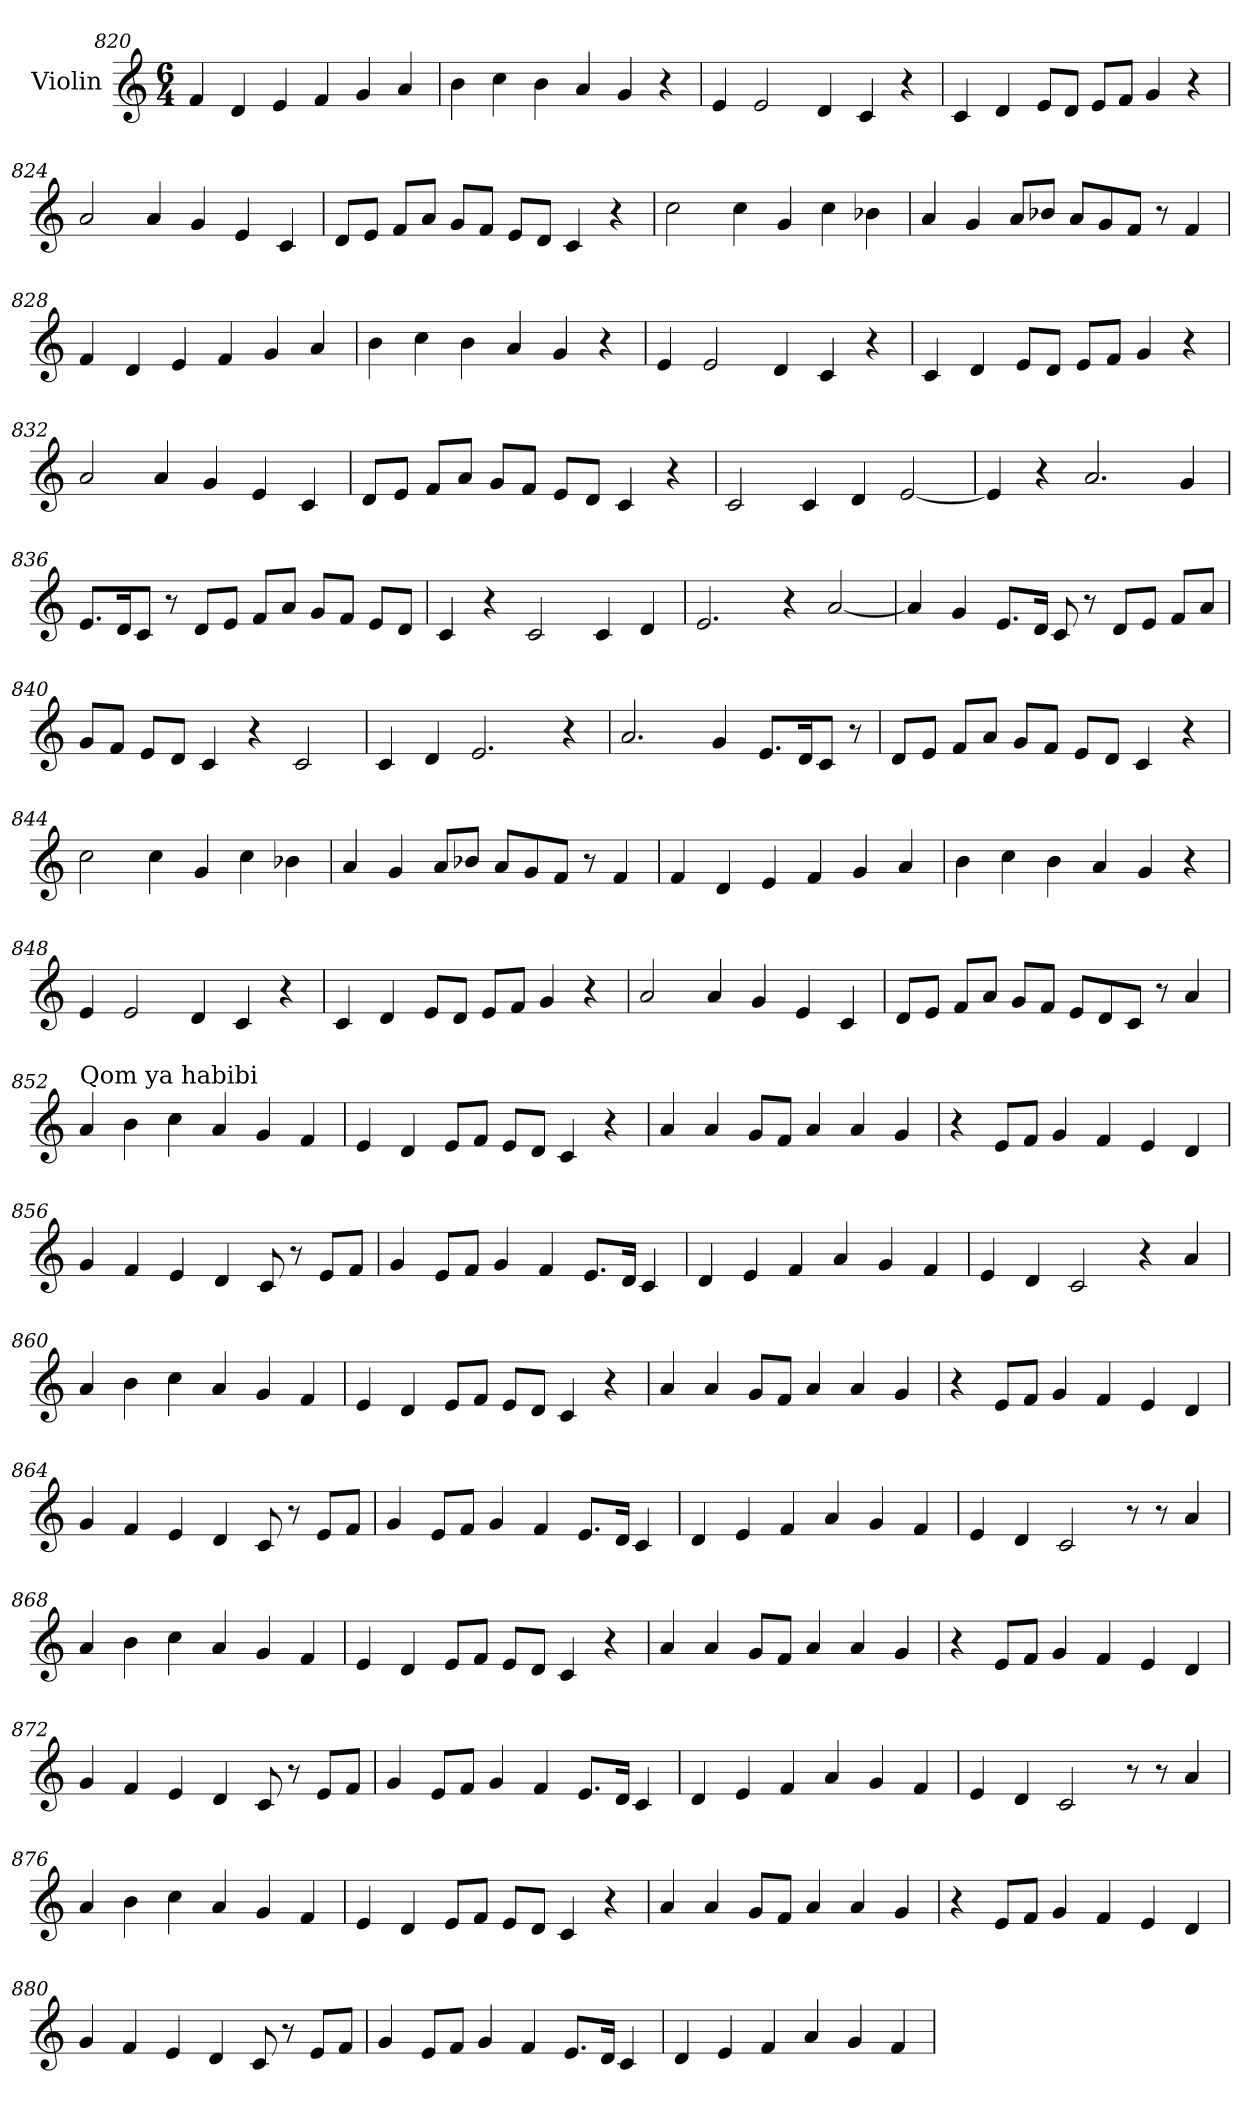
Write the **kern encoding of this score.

**kern
*part1
*staff1
*I"Violin
*clefG2
*k[]
*M6/4
=820
4f/
4d/
4e/
4f/
4g/
4a/
=821
4b\
4cc\
4b\
4a/
4g/
4r
=822
4e/
2e/
4d/
4c/
4r
!!LO:LB:g=z
=823
4c/
4d/
8e/L
8d/J
8e/L
8f/J
4g/
4r
=824
2a/
4a/
4g/
4e/
4c/
=825
8d/L
8e/J
8f/L
8a/J
8g/L
8f/J
8e/L
8d/J
4c/
4r
=826
2cc\
4cc\
4g/
4cc\
4b-X\
!!LO:LB:g=z
=827
4a/
4g/
8a/L
8b-X/J
8a/L
8g/
8f/J
8r
4f/
=828
4f/
4d/
4e/
4f/
4g/
4a/
=829
4b\
4cc\
4b\
4a/
4g/
4r
=830
4e/
2e/
4d/
4c/
4r
!!LO:LB:g=z
=831
4c/
4d/
8e/L
8d/J
8e/L
8f/J
4g/
4r
=832
2a/
4a/
4g/
4e/
4c/
=833
8d/L
8e/J
8f/L
8a/J
8g/L
8f/J
8e/L
8d/J
4c/
4r
=834
2c/
4c/
4d/
[2e/
!!LO:LB:g=z
=835
4e/]
4r
2.a/
4g/
=836
8.e/L
16d/K
8c/J
8r
8d/L
8e/J
8f/L
8a/J
8g/L
8f/J
8e/L
8d/J
=837
4c/
4r
2c/
4c/
4d/
=838
2.e/
4r
[2a/
!!LO:PB:g=z
=839
4a/]
4g/
8.e/L
16d/Jk
8c/
8r
8d/L
8e/J
8f/L
8a/J
=840
8g/L
8f/J
8e/L
8d/J
4c/
4r
2c/
=841
4c/
4d/
2.e/
4r
=842
2.a/
4g/
8.e/L
16d/K
8c/J
8r
!!LO:LB:g=z
=843
8d/L
8e/J
8f/L
8a/J
8g/L
8f/J
8e/L
8d/J
4c/
4r
=844
2cc\
4cc\
4g/
4cc\
4b-X\
=845
4a/
4g/
8a/L
8b-X/J
8a/L
8g/
8f/J
8r
4f/
!!LO:LB:g=z
=846
4f/
4d/
4e/
4f/
4g/
4a/
=847
4b\
4cc\
4b\
4a/
4g/
4r
=848
4e/
2e/
4d/
4c/
4r
=849
4c/
4d/
8e/L
8d/J
8e/L
8f/J
4g/
4r
!!LO:LB:g=z
=850
2a/
4a/
4g/
4e/
4c/
=851
8d/L
8e/J
8f/L
8a/J
8g/L
8f/J
8e/L
8d/
8c/J
8r
4a/
=852
*MM90
!LO:TX:a:t=Qom ya habibi
4a/
4b\
4cc\
4a/
4g/
4f/
!!LO:LB:g=z
=853
4e/
4d/
8e/L
8f/J
8e/L
8d/J
4c/
4r
=854
4a/
4a/
8g/L
8f/J
4a/
4a/
4g/
=855
4r
8e/L
8f/J
4g/
4f/
4e/
4d/
!!LO:LB:g=z
=856
4g/
4f/
4e/
4d/
8c/
8r
8e/L
8f/J
=857
4g/
8e/L
8f/J
4g/
4f/
8.e/L
16d/Jk
4c/
=858
4d/
4e/
4f/
4a/
4g/
4f/
=859
4e/
4d/
2c/
4r
4a/
!!LO:LB:g=z
=860
4a/
4b\
4cc\
4a/
4g/
4f/
=861
4e/
4d/
8e/L
8f/J
8e/L
8d/J
4c/
4r
=862
4a/
4a/
8g/L
8f/J
4a/
4a/
4g/
=863
4r
8e/L
8f/J
4g/
4f/
4e/
4d/
!!LO:LB:g=z
=864
4g/
4f/
4e/
4d/
8c/
8r
8e/L
8f/J
=865
4g/
8e/L
8f/J
4g/
4f/
8.e/L
16d/Jk
4c/
=866
4d/
4e/
4f/
4a/
4g/
4f/
=867
4e/
4d/
2c/
8r
8r
4a/
!!LO:PB:g=z
=868
4a/
4b\
4cc\
4a/
4g/
4f/
=869
4e/
4d/
8e/L
8f/J
8e/L
8d/J
4c/
4r
=870
4a/
4a/
8g/L
8f/J
4a/
4a/
4g/
=871
4r
8e/L
8f/J
4g/
4f/
4e/
4d/
!!LO:LB:g=z
=872
4g/
4f/
4e/
4d/
8c/
8r
8e/L
8f/J
=873
4g/
8e/L
8f/J
4g/
4f/
8.e/L
16d/Jk
4c/
=874
4d/
4e/
4f/
4a/
4g/
4f/
=875
4e/
4d/
2c/
8r
8r
4a/
!!LO:LB:g=z
=876
4a/
4b\
4cc\
4a/
4g/
4f/
=877
4e/
4d/
8e/L
8f/J
8e/L
8d/J
4c/
4r
=878
4a/
4a/
8g/L
8f/J
4a/
4a/
4g/
=879
4r
8e/L
8f/J
4g/
4f/
4e/
4d/
!!LO:LB:g=z
=880
4g/
4f/
4e/
4d/
8c/
8r
8e/L
8f/J
=881
4g/
8e/L
8f/J
4g/
4f/
8.e/L
16d/Jk
4c/
=882
4d/
4e/
4f/
4a/
4g/
4f/
=
*-
